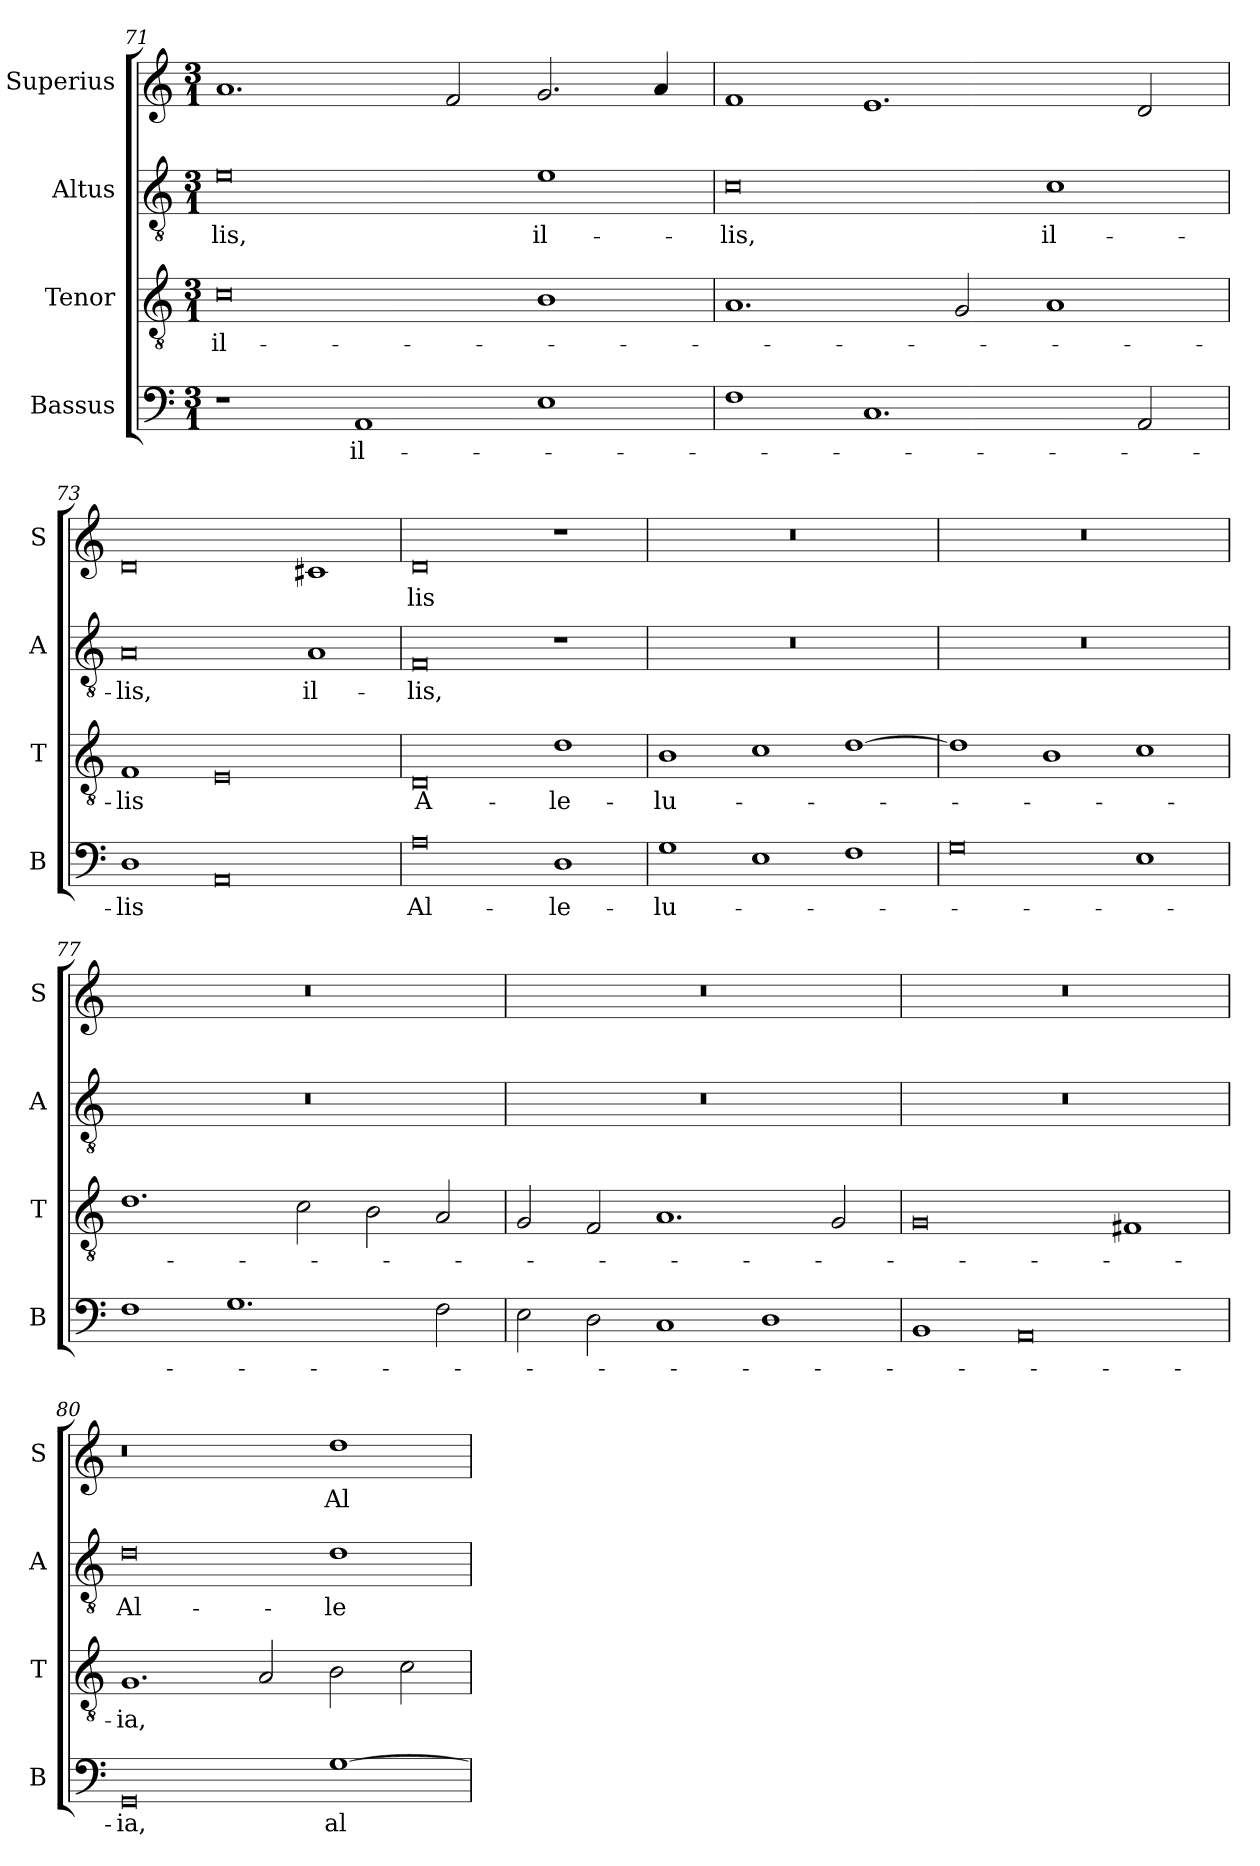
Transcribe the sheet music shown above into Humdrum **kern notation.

**kern	**text	**kern	**text	**kern	**text	**kern	**text
*part4	*part4	*part3	*part3	*part2	*part2	*part1	*part1
*staff4	*staff4	*staff3	*staff3	*staff2	*staff2	*staff1	*staff1
*I"Bassus	*	*I"Tenor	*	*I"Altus	*	*I"Superius	*
*I'B	*	*I'T	*	*I'A	*	*I'S	*
*clefF4	*	*clefGv2	*	*clefGv2	*	*clefG2	*
*k[]	*	*k[]	*	*k[]	*	*k[]	*
*M3/1	*	*M3/1	*	*M3/1	*	*M3/1	*
=71	=71	=71	=71	=71	=71	=71	=71
1r	.	0c	il-	0e	-lis,	1.a	.
1AA	il-	.	.	.	.	.	.
.	.	.	.	.	.	2f	.
!	!	!	!	!	!LO:LY:i	!	!
1E	.	1B	.	1e	il-	2.g	.
.	.	.	.	.	.	4a	.
=72	=72	=72	=72	=72	=72	=72	=72
!	!	!	!	!	!LO:LY:i	!	!
1F	.	1.A	.	0c	-lis,	1f	.
1.C	.	.	.	.	.	1.e	.
.	.	2G	.	.	.	.	.
!	!	!	!	!	!LO:LY:i	!	!
.	.	1A	.	1c	il-	.	.
2AA	.	.	.	.	.	2d	.
=73	=73	=73	=73	=73	=73	=73	=73
!	!	!	!	!	!LO:LY:i	!	!
1D	-lis	1F	-lis	0A	-lis,	0d	.
0AA	.	0E	.	.	.	.	.
!	!	!	!	!	!LO:LY:i	!	!
.	.	.	.	1A	il-	1c#X	.
=74	=74	=74	=74	=74	=74	=74	=74
!	!	!	!	!	!LO:LY:i	!	!
0A	Al-	0D	A-	0F	-lis,	0d	-lis
1D	-le-	1d	-le-	1r	.	1r	.
=75	=75	=75	=75	=75	=75	=75	=75
1G	-lu-	1B	-lu-	0.r	.	0.r	.
1E	.	1c	.	.	.	.	.
1F	.	[1d	.	.	.	.	.
=76	=76	=76	=76	=76	=76	=76	=76
0G	.	1d]	.	0.r	.	0.r	.
.	.	1B	.	.	.	.	.
1E	.	1c	.	.	.	.	.
=77	=77	=77	=77	=77	=77	=77	=77
1F	.	1.d	.	0.r	.	0.r	.
1.G	.	.	.	.	.	.	.
.	.	2c	.	.	.	.	.
.	.	2B	.	.	.	.	.
2F	.	2A	.	.	.	.	.
=78	=78	=78	=78	=78	=78	=78	=78
2E	.	2G	.	0.r	.	0.r	.
2D	.	2F	.	.	.	.	.
1C	.	1.A	.	.	.	.	.
1D	.	.	.	.	.	.	.
.	.	2G	.	.	.	.	.
=79	=79	=79	=79	=79	=79	=79	=79
1BB	.	0G	.	0.r	.	0.r	.
0AA	.	.	.	.	.	.	.
.	.	1F#X	.	.	.	.	.
=80	=80	=80	=80	=80	=80	=80	=80
!	!	!	!LO:LY:i	!	!	!	!
0GG	-ia,	1.G	-ia,	0d	Al-	0r	.
.	.	2A	.	.	.	.	.
[1G	al-	2B	.	1d	-le-	1dd	Al-
.	.	2c	.	.	.	.	.
=	=	=	=	=	=	=	=
*-	*-	*-	*-	*-	*-	*-	*-
